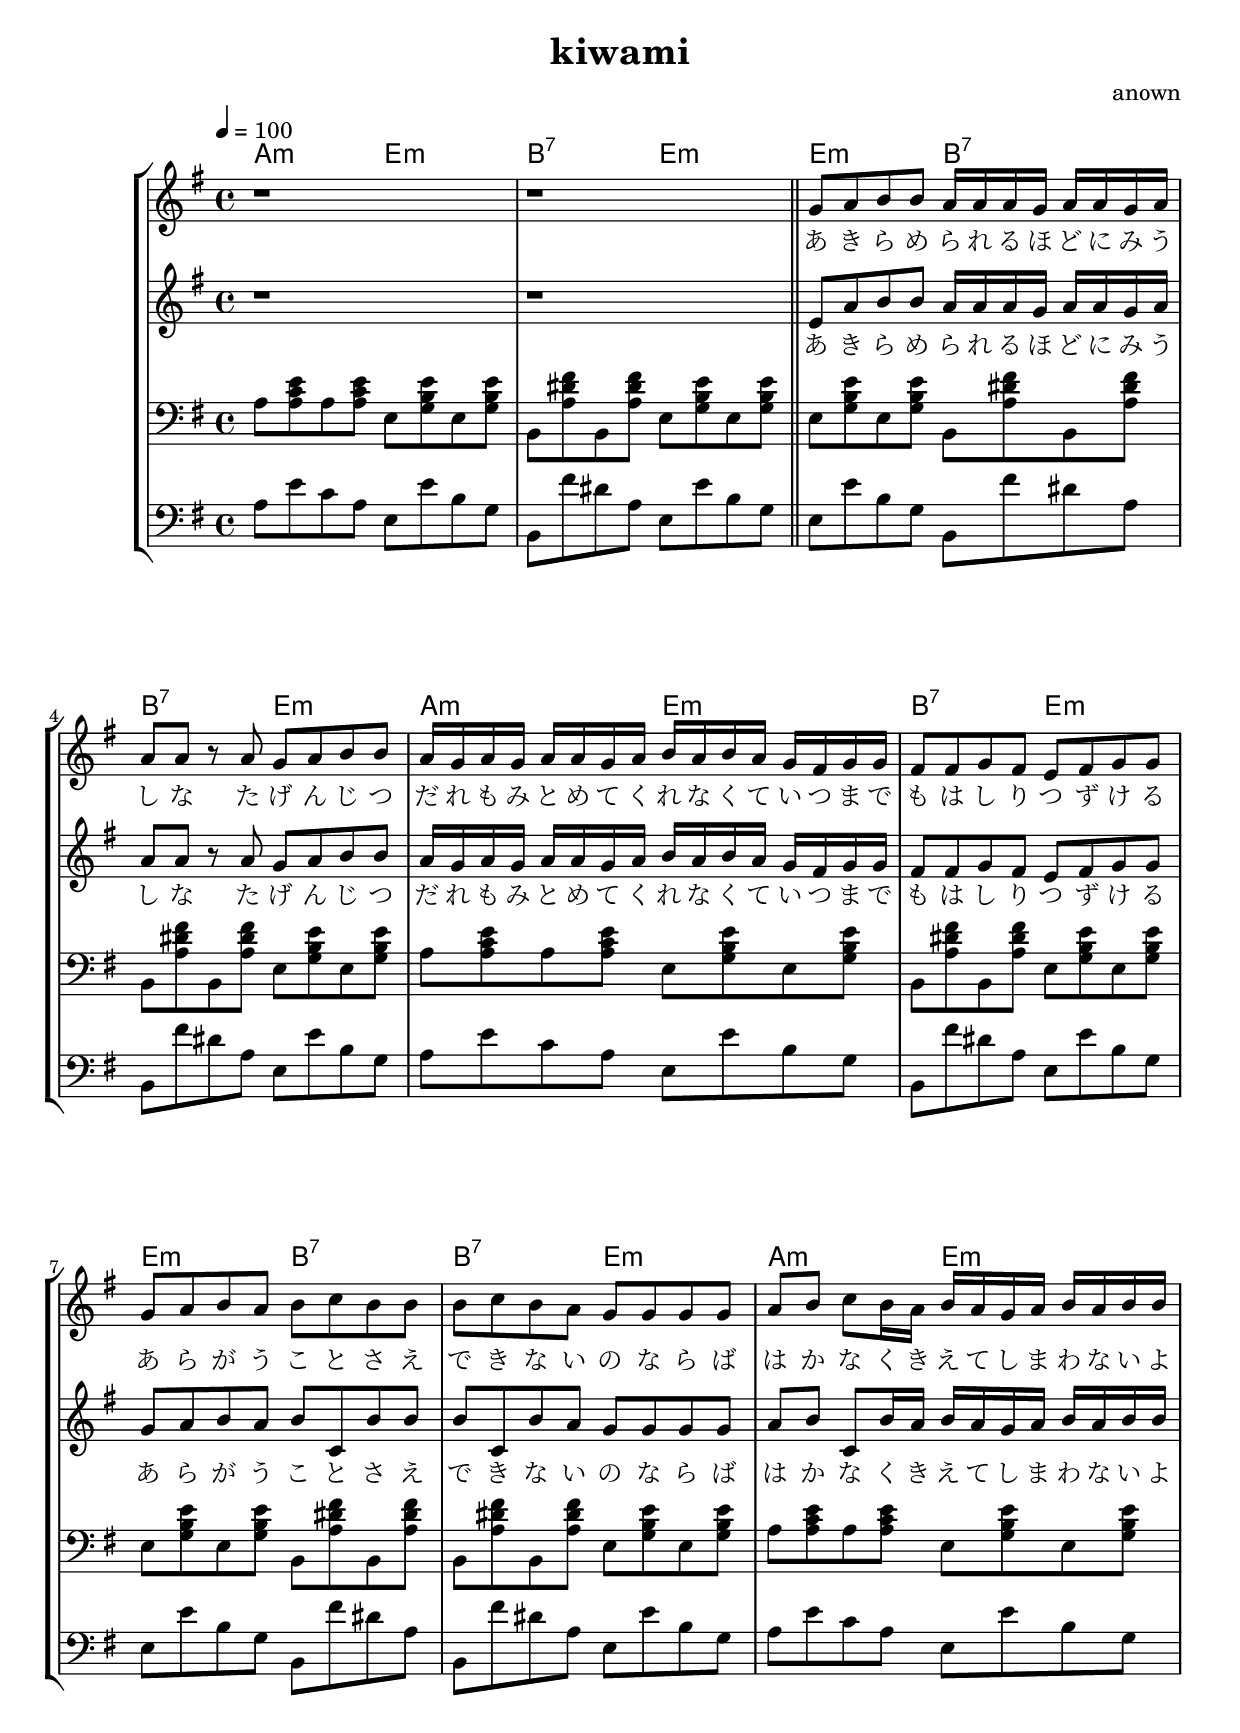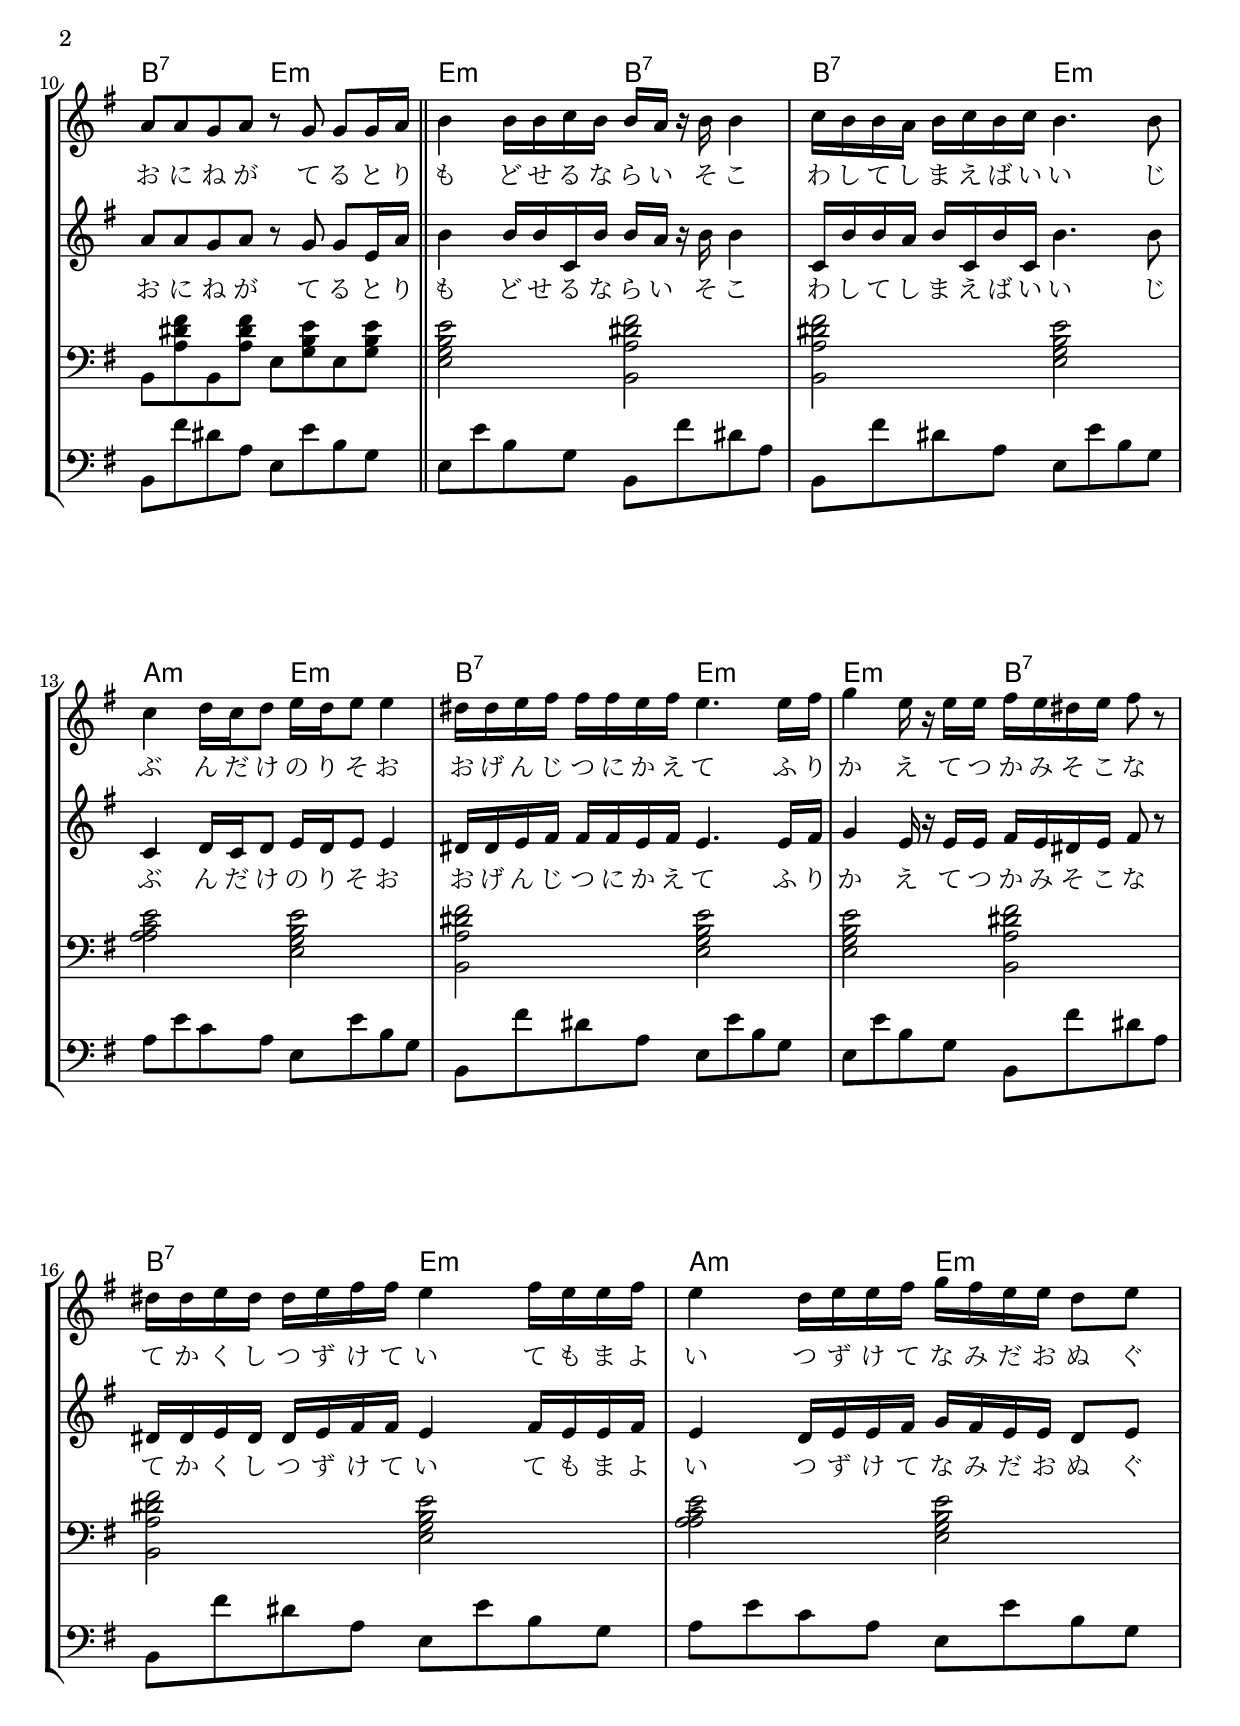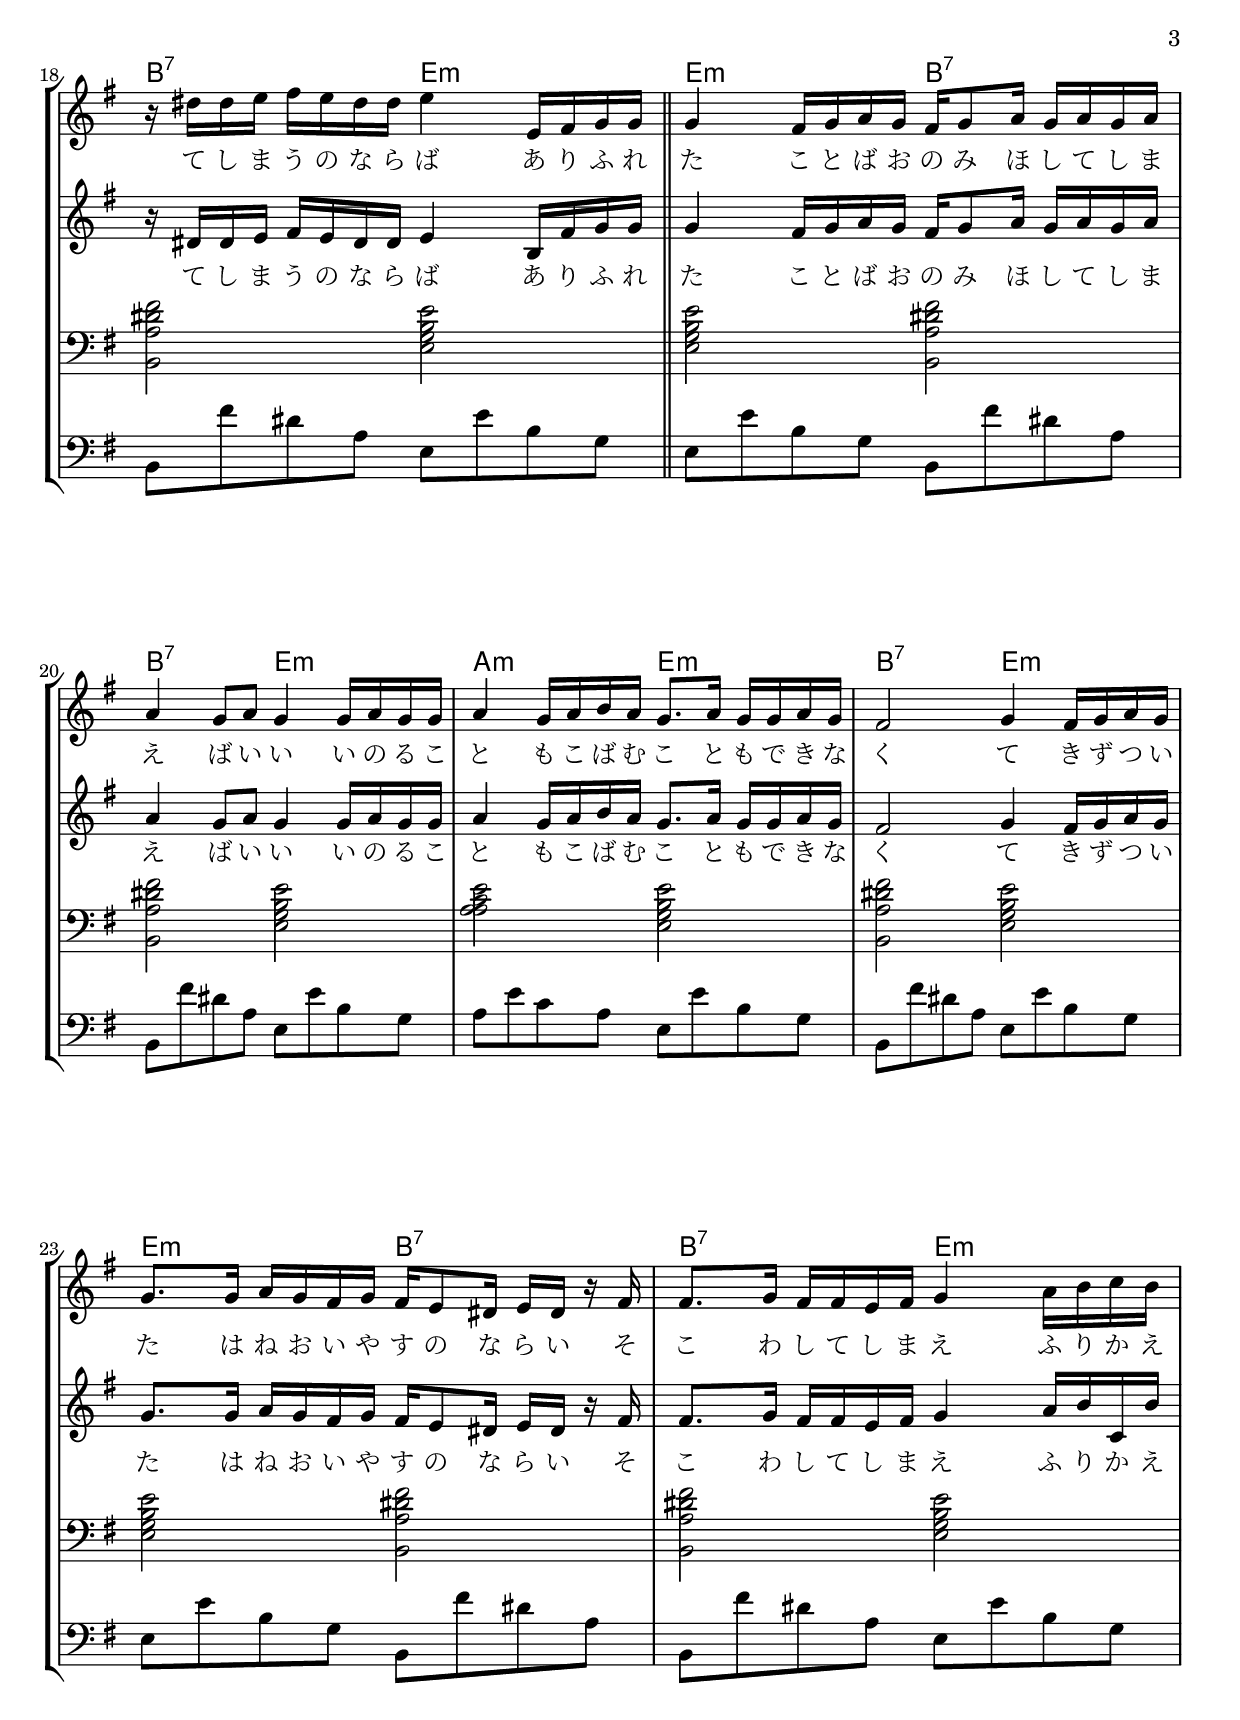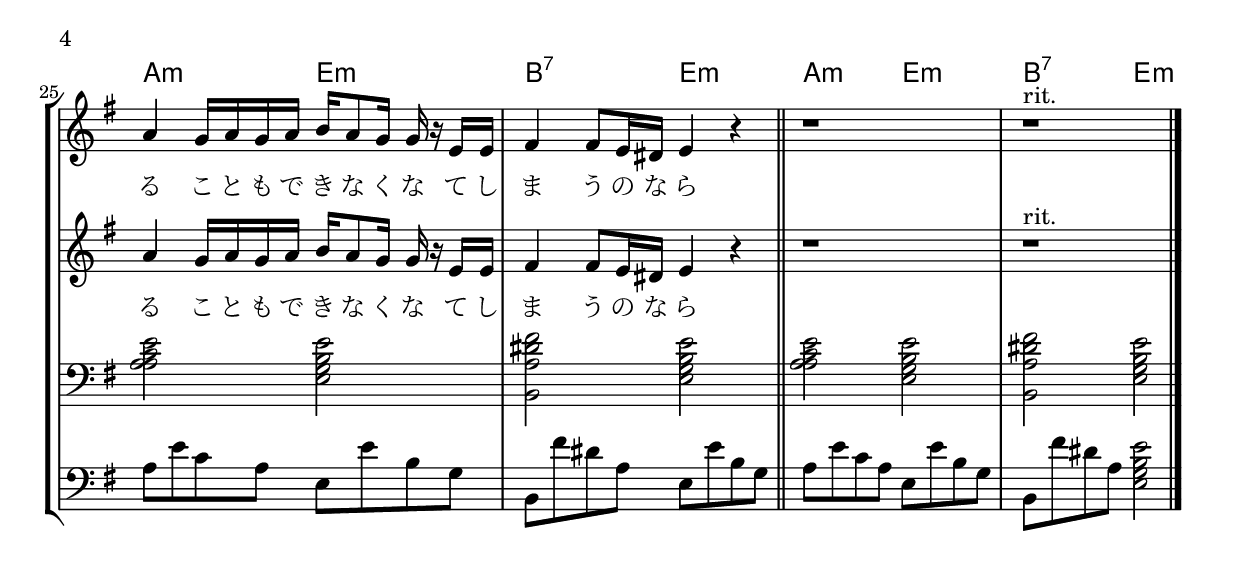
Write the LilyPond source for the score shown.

\version "2.12.1"

\header {
	title = \markup {kiwami}
	composer = \markup \center-column {anown}
}

harmony = \chordmode {
	a2:m e:m b:7 e:m 

	e:m b:7 b:7 e:m a:m e:m b:7 e:m e:m b:7 b:7 e:m a:m e:m b:7 e:m 

	e:m b:7 b:7 e:m a:m e:m b:7 e:m e:m b:7 b:7 e:m a:m e:m b:7 e:m 

	e:m b:7 b:7 e:m a:m e:m b:7 e:m e:m b:7 b:7 e:m a:m e:m b:7 e:m 

	a:m e:m b:7 e:m 
}

melody = {
	\key g \major
	\tempo 4 = 100
	r1 | r1   
	\set Staff.midiInstrument = #"fss0.35"
	g'8  a'8  b'8  b'8  a'16  a'16  a'16  g'16  a'16  a'16  g'16  a'16 
	a'8  a'8  r8  a'8  g'8  a'8  b'8  b'8 
	a'16  g'16  a'16  g'16  a'16  a'16  g'16  a'16  b'16  a'16  b'16  a'16  g'16  fis'16  g'16  g'16 
	fis'8  fis'8  g'8  fis'8  e'8  fis'8  g'8  g'8 
	g'8  a'8  b'8  a'8  b'8  c''8  b'8  b'8 
	b'8  c''8  b'8  a'8  g'8  g'8  g'8  g'8 
	a'8  b'8  c''8  b'16  a'16  b'16  a'16  g'16  a'16  b'16  a'16  b'16  b'16 
	a'8  a'8  g'8  a'8  r8  g'8  g'8  	\set Staff.midiInstrument = #"mmi0.38"
	g'16  a'16 
	b'4  b'16  b'16  c''16  b'16  b'16  a'16  r16  b'16  b'4 
	c''16  b'16  b'16  a'16  b'16  c''16  b'16  c''16  b'4.  b'8 
	c''4  d''16  c''16  d''8  e''16  d''16  e''8  e''4 
	dis''16  dis''16  e''16  fis''16  fis''16  fis''16  e''16  fis''16  e''4.  e''16  fis''16 
	g''4  e''16  r16  e''16  e''16  fis''16  e''16  dis''16  e''16  fis''8  r8 
	dis''16  dis''16  e''16  dis''16  dis''16  e''16  fis''16  fis''16  e''4  fis''16  e''16  e''16  fis''16 
	e''4  d''16  e''16  e''16  fis''16  g''16  fis''16  e''16  e''16  d''8  e''8 
	r16  dis''16  dis''16  e''16  fis''16  e''16  dis''16  dis''16  e''4  	\set Staff.midiInstrument = #"fss0.35"
	e'16  fis'16  g'16  g'16 
	g'4  fis'16  g'16  a'16  g'16  fis'16  g'8  a'16  g'16  a'16  g'16  a'16 
	a'4  g'8  a'8  g'4  g'16  a'16  g'16  g'16 
	a'4  g'16  a'16  b'16  a'16  g'8.  a'16  g'16  g'16  a'16  g'16 
	fis'2  g'4  fis'16  g'16  a'16  g'16 
	g'8.  g'16  a'16  g'16  fis'16  g'16  fis'16  e'8  dis'16  e'16  dis'16  r16  fis'16 
	fis'8.  g'16  fis'16  fis'16  e'16  fis'16  g'4  a'16  b'16  c''16  b'16 
	a'4  g'16  a'16  g'16  a'16  b'16  a'8  g'16  g'16  r16  e'16  e'16 
	fis'4  fis'8  e'16  dis'16  e'4  	r4 	r1 | r1^"rit." \bar "|."
}

words = \lyricmode {
	
	あ  き  ら  め  ら  れ  る  ほ  ど  に  み  う  し  な  た  げ  ん  じ  つ  だ  れ  も  み  と  め  て  く  れ  な  く  て  い  つ  ま  で  も  は  し  り  つ  ず  け  る  あ  ら  が  う  こ  と  さ  え  で  き  な  い  の  な  ら  ば  は  か  な  く  き  え  て  し  ま  わ  な  い  よ  お  に  ね  が  て  る  
	と  り  も  ど  せ  る  な  ら  い  そ  こ  わ  し  て  し  ま  え  ば  い  い  じ  ぶ  ん  だ  け  の  り  そ  お  お  げ  ん  じ  つ  に  か  え  て  ふ  り  か  え  て  つ  か  み  そ  こ  な  て  か  く  し  つ  ず  け  て  い  て  も  ま  よ  い  つ  ず  け  て  な  み  だ  お  ぬ  ぐ  て  し  ま  う  の  な  ら  ば  
	あ  り  ふ  れ  た  こ  と  ば  お  の  み  ほ  し  て  し  ま  え  ば  い  い  い  の  る  こ  と  も  こ  ば  む  こ  と  も  で  き  な  く  て  き  ず  つ  い  た  は  ね  お  い  や  す  の  な  ら  い  そ  こ  わ  し  て  し  ま  え  ふ  り  か  え  る  こ  と  も  で  き  な  く  な  て  し  ま  う  の  な  ら  
	
}

secondmelody = {
	\key g \major
	\tempo 4 = 100
	r1 | r1   
	\set Staff.midiInstrument = #"fss0.35"
	e'8  a'8  b'8  b'8  a'16  a'16  a'16  g'16  a'16  a'16  g'16  a'16 
	a'8  a'8  r8  a'8  g'8  a'8  b'8  b'8 
	a'16  g'16  a'16  g'16  a'16  a'16  g'16  a'16  b'16  a'16  b'16  a'16  g'16  fis'16  g'16  g'16 
	fis'8  fis'8  g'8  fis'8  e'8  fis'8  g'8  g'8 
	g'8  a'8  b'8  a'8  b'8  c'8  b'8  b'8 
	b'8  c'8  b'8  a'8  g'8  g'8  g'8  g'8 
	a'8  b'8  c'8  b'16  a'16  b'16  a'16  g'16  a'16  b'16  a'16  b'16  b'16 
	a'8  a'8  g'8  a'8  r8  g'8  g'8  	\set Staff.midiInstrument = #"mmi0.38"
	e'16  a'16 
	b'4  b'16  b'16  c'16  b'16  b'16  a'16  r16  b'16  b'4 
	c'16  b'16  b'16  a'16  b'16  c'16  b'16  c'16  b'4.  b'8 
	c'4  d'16  c'16  d'8  e'16  d'16  e'8  e'4 
	dis'16  dis'16  e'16  fis'16  fis'16  fis'16  e'16  fis'16  e'4.  e'16  fis'16 
	g'4  e'16  r16  e'16  e'16  fis'16  e'16  dis'16  e'16  fis'8  r8 
	dis'16  dis'16  e'16  dis'16  dis'16  e'16  fis'16  fis'16  e'4  fis'16  e'16  e'16  fis'16 
	e'4  d'16  e'16  e'16  fis'16  g'16  fis'16  e'16  e'16  d'8  e'8 
	r16  dis'16  dis'16  e'16  fis'16  e'16  dis'16  dis'16  e'4  	\set Staff.midiInstrument = #"fss0.35"
	b16  fis'16  g'16  g'16 
	g'4  fis'16  g'16  a'16  g'16  fis'16  g'8  a'16  g'16  a'16  g'16  a'16 
	a'4  g'8  a'8  g'4  g'16  a'16  g'16  g'16 
	a'4  g'16  a'16  b'16  a'16  g'8.  a'16  g'16  g'16  a'16  g'16 
	fis'2  g'4  fis'16  g'16  a'16  g'16 
	g'8.  g'16  a'16  g'16  fis'16  g'16  fis'16  e'8  dis'16  e'16  dis'16  r16  fis'16 
	fis'8.  g'16  fis'16  fis'16  e'16  fis'16  g'4  a'16  b'16  c'16  b'16 
	a'4  g'16  a'16  g'16  a'16  b'16  a'8  g'16  g'16  r16  e'16  e'16 
	fis'4  fis'8  e'16  dis'16  e'4  	r4 	r1 | r1^"rit." \bar "|."
}

secondwords = \lyricmode {
	
	あ  き  ら  め  ら  れ  る  ほ  ど  に  み  う  し  な  た  げ  ん  じ  つ  だ  れ  も  み  と  め  て  く  れ  な  く  て  い  つ  ま  で  も  は  し  り  つ  ず  け  る  あ  ら  が  う  こ  と  さ  え  で  き  な  い  の  な  ら  ば  は  か  な  く  き  え  て  し  ま  わ  な  い  よ  お  に  ね  が  て  る  
	と  り  も  ど  せ  る  な  ら  い  そ  こ  わ  し  て  し  ま  え  ば  い  い  じ  ぶ  ん  だ  け  の  り  そ  お  お  げ  ん  じ  つ  に  か  え  て  ふ  り  か  え  て  つ  か  み  そ  こ  な  て  か  く  し  つ  ず  け  て  い  て  も  ま  よ  い  つ  ず  け  て  な  み  だ  お  ぬ  ぐ  て  し  ま  う  の  な  ら  ば  
	あ  り  ふ  れ  た  こ  と  ば  お  の  み  ほ  し  て  し  ま  え  ば  い  い  い  の  る  こ  と  も  こ  ば  む  こ  と  も  で  き  な  く  て  き  ず  つ  い  た  は  ね  お  い  や  す  の  な  ら  い  そ  こ  わ  し  て  し  ま  え  ふ  り  か  え  る  こ  と  も  で  き  な  く  な  て  し  ま  う  の  な  ら  
	
}

tempochange = {
	\tempo 4 = 100
	r1 | r1 \bar "||"
	\tempo 4 = 100
	r1 | r1 | r1 | r1 | r1 | r1 | r1 | r1 \bar "||"
	\tempo 4 = 100
	r1 | r1 | r1 | r1 | r1 | r1 | r1 | r1 \bar "||"
	\tempo 4 = 100
	r1 | r1 | r1 | r1 | r1 | r1 | r1 | r1 \bar "||"
	\tempo 4 = 100
	r1 | \tempo 4 = 75 r2 \tempo 4 = 66 r2 \bar "|."
}

mainacc = {
	\clef bass
	\set Staff.midiInstrument = #"String Ensemble 1"
	\key g \major
	\tempo 4 = 100
	a8 <a c' e'> a <a c' e'>
	e8 <g b e'> e <g b e'>
	b,8 <a dis' fis'> b, <a dis' fis'>
	e8 <g b e'> e <g b e'>
	\bar "||"

	\set Staff.midiInstrument = #"Tremolo Strings"
	e8 <g b e'> e <g b e'>
	b,8 <a dis' fis'> b, <a dis' fis'>
	b,8 <a dis' fis'> b, <a dis' fis'>
	e8 <g b e'> e <g b e'>
	a8 <a c' e'> a <a c' e'>
	e8 <g b e'> e <g b e'>
	b,8 <a dis' fis'> b, <a dis' fis'>
	e8 <g b e'> e <g b e'>
	e8 <g b e'> e <g b e'>
	b,8 <a dis' fis'> b, <a dis' fis'>
	b,8 <a dis' fis'> b, <a dis' fis'>
	e8 <g b e'> e <g b e'>
	a8 <a c' e'> a <a c' e'>
	e8 <g b e'> e <g b e'>
	b,8 <a dis' fis'> b, <a dis' fis'>
	e8 <g b e'> e <g b e'>
	\bar "||"

	\set Staff.midiInstrument = #"Violin"
	<e g b e'>2
	<b, a dis' fis'>2
	<b, a dis' fis'>2
	<e g b e'>2
	<a a c' e'>2
	<e g b e'>2
	<b, a dis' fis'>2
	<e g b e'>2
	<e g b e'>2
	<b, a dis' fis'>2
	<b, a dis' fis'>2
	<e g b e'>2
	<a a c' e'>2
	<e g b e'>2
	<b, a dis' fis'>2
	<e g b e'>2
	\bar "||"

	\set Staff.midiInstrument = #"Violin"
	<e g b e'>2
	<b, a dis' fis'>2
	<b, a dis' fis'>2
	<e g b e'>2
	<a a c' e'>2
	<e g b e'>2
	<b, a dis' fis'>2
	<e g b e'>2
	<e g b e'>2
	<b, a dis' fis'>2
	<b, a dis' fis'>2
	<e g b e'>2
	<a a c' e'>2
	<e g b e'>2
	<b, a dis' fis'>2
	<e g b e'>2
	\bar "||"

	\set Staff.midiInstrument = #"String Ensemble 1"
	<a a c' e'>2
	<e g b e'>2
	<b, a dis' fis'>2
	<e g b e'>2
	\bar "|."
}

subacc = {
	\clef bass
	\set Staff.midiInstrument = #"Acoustic Bass"
	\key g \major
	\tempo 4 = 100
	a8 e' c' a
	e8 e' b g
	b,8 fis' dis' a
	e8 e' b g
	\bar "||"

	\set Staff.midiInstrument = #"Acoustic Bass"
	e8 e' b g
	b,8 fis' dis' a
	b,8 fis' dis' a
	e8 e' b g
	a8 e' c' a
	e8 e' b g
	b,8 fis' dis' a
	e8 e' b g
	e8 e' b g
	b,8 fis' dis' a
	b,8 fis' dis' a
	e8 e' b g
	a8 e' c' a
	e8 e' b g
	b,8 fis' dis' a
	e8 e' b g
	\bar "||"

	\set Staff.midiInstrument = #"Electric Bass (finger)"
	e8 e' b g
	b,8 fis' dis' a
	b,8 fis' dis' a
	e8 e' b g
	a8 e' c' a
	e8 e' b g
	b,8 fis' dis' a
	e8 e' b g
	e8 e' b g
	b,8 fis' dis' a
	b,8 fis' dis' a
	e8 e' b g
	a8 e' c' a
	e8 e' b g
	b,8 fis' dis' a
	e8 e' b g
	\bar "||"

	\set Staff.midiInstrument = #"Acoustic Bass"
	e8 e' b g
	b,8 fis' dis' a
	b,8 fis' dis' a
	e8 e' b g
	a8 e' c' a
	e8 e' b g
	b,8 fis' dis' a
	e8 e' b g
	e8 e' b g
	b,8 fis' dis' a
	b,8 fis' dis' a
	e8 e' b g
	a8 e' c' a
	e8 e' b g
	b,8 fis' dis' a
	e8 e' b g
	\bar "||"

	\set Staff.midiInstrument = #"Acoustic Bass"
	a8 e' c' a
	e8 e' b g
	b,8 fis' dis' a
	<e g b e'>2
	\bar "|."
}

percA = {
	\drummode {
	hh4 hh8 hh2 r8  |\times 16/32{ hh2 hh8. hh1 r4 r16 } \bar "||"
	hh8 hh8 hh8 hh8 hh8 hh8 hh8 hh8  |hh8 hh8 hh8 hh8 hh4 hh8 hh8  |hh8 hh8 hh8 hh8 hh8 hh8 hh8 hh8  |hh8 hh8 hh8 hh2 r8  |hh8 hh8 hh8 hh8 hh8 hh8 hh8 hh8  |hh8 hh8 hh8 hh8 hh4 hh8 hh8  |hh8 hh8 hh8 hh8 hh8 hh8 hh8 hh8  |r8 hh2. r8  \bar "||"
	hh8 hh8 hh8 hh8 hh8 hh8 hh8 hh8  |hh8 hh8 hh8 hh8 hh4 hh8 hh8  |hh8 hh8 hh8 hh8 hh8 hh8 hh8 hh8  |hh8 hh8 hh8 hh2 r8  |hh8 hh8 hh8 hh8 hh8 hh8 hh8 hh8  |hh8 hh8 hh8 hh8 hh4 hh8 hh8  |hh8 hh8 hh8 hh8 hh8 hh8 hh8 hh8  |r8 hh2. r8  \bar "||"
	hh8 hh8 hh8 hh8 hh8 hh8 hh8 hh8  |hh8 hh8 hh8 hh8 hh4 hh8 hh8  |hh8 hh8 hh8 hh8 hh8 hh8 hh8 hh8  |hh8 hh8 hh8 hh2 r8  |hh8 hh8 hh8 hh8 hh8 hh8 hh8 hh8  |hh8 hh8 hh8 hh8 hh4 hh8 hh8  |hh8 hh8 hh8 hh8 hh8 hh8 hh8 hh8  |r8 hh2. r8  \bar "||"
	hh4 hh8 hh2 r8  |\times 16/32{ hh2 hh8. hh1 r4 r16 } \bar "|."
	}
}

percB = {
	\drummode {
	r16 hhp8 hhp8 hhp2 r8.  |\times 16/32{ r8 hhp4 hhp4 hhp8 hhp1 r4 } \bar "||"
	r4 sn8. sn8 sn8. sn8. sn16  |r4 sn8. sn8 sn8. sn4  |r4 sn8. sn8 sn8. sn8. sn16  |r8 sn8 sn4 sn8 sn16 sn8 sn8 sn16  |r4 sn8. sn8 sn8. sn8. sn16  |r4 sn8. sn8 sn8. sn4  |r4 sn8. sn8 sn8. sn8. sn16  |r4 sn2 sn4  \bar "||"
	r4 sn8. sn8 sn8. sn8. sn16  |r4 sn8. sn8 sn8. sn4  |r4 sn8. sn8 sn8. sn8. sn16  |r8 sn8 sn4 sn8 sn16 sn8 sn8 sn16  |r4 sn8. sn8 sn8. sn8. sn16  |r4 sn8. sn8 sn8. sn4  |r4 sn8. sn8 sn8. sn8. sn16  |r4 sn2 sn4  \bar "||"
	r4 sn8. sn8 sn8. sn8. sn16  |r4 sn8. sn8 sn8. sn4  |r4 sn8. sn8 sn8. sn8. sn16  |r8 sn8 sn4 sn8 sn16 sn8 sn8 sn16  |r4 sn8. sn8 sn8. sn8. sn16  |r4 sn8. sn8 sn8. sn4  |r4 sn8. sn8 sn8. sn8. sn16  |r4 sn2 sn4  \bar "||"
	r16 hhp8 hhp8 hhp2 r8.  |\times 16/32{ r8 hhp4 hhp4 hhp8 hhp1 r4 } \bar "|."
	}
}

percC = {
	\drummode {
	r1  |\times 16/32{ r1 r2 hho2 } \bar "||"
	bd8 bd4 bd2 bd8  |bd8 bd2 bd4.  |bd8 bd4 bd2 bd8  |bd4 r16 bd8. bd2  |bd8 bd4 bd2 bd8  |bd8 bd2 bd4.  |bd8 bd4 bd2 bd8  |bd8 bd4. bd4. bd8  \bar "||"
	bd8 bd4 bd2 bd8  |bd8 bd2 bd4.  |bd8 bd4 bd2 bd8  |bd4 r16 bd8. bd2  |bd8 bd4 bd2 bd8  |bd8 bd2 bd4.  |bd8 bd4 bd2 bd8  |bd8 bd4. bd4. bd8  \bar "||"
	bd8 bd4 bd2 bd8  |bd8 bd2 bd4.  |bd8 bd4 bd2 bd8  |bd4 r16 bd8. bd2  |bd8 bd4 bd2 bd8  |bd8 bd2 bd4.  |bd8 bd4 bd2 bd8  |bd8 bd4. bd4. bd8  \bar "||"
	r1  |\times 16/32{ r1 r2 hho2 } \bar "|."
	}
}

percD = {
	\drummode {
	bd8. bd8. bd2 bd8  |\times 16/32{ bd4. bd4. bd8 bd2 r8 bd2 } \bar "||"
	r1  |r2 r8 hho4.  |r1  |r4. r16 hho2 r16  |r1  |r2 r8 hho4.  |r1  |r4. r16 hho2 r16  \bar "||"
	r1  |r2 r8 hho4.  |r1  |r4. r16 hho2 r16  |r1  |r2 r8 hho4.  |r1  |r4. r16 hho2 r16  \bar "||"
	r1  |r2 r8 hho4.  |r1  |r4. r16 hho2 r16  |r1  |r2 r8 hho4.  |r1  |r4. r16 hho2 r16  \bar "||"
	bd8. bd8. bd2 bd8  |\times 16/32{ bd4. bd4. bd8 bd2 r8 bd2 } \bar "|."
	}
}

percE = {
	\drummode {
	r2 ss2  |\times 16/32{ r1 ss1 } \bar "||"
	r1 |r1 |r1 |r1 |r1 |r1 |r1 |cymc1  \bar "||"
	r1 |r1 |r1 |r1 |r1 |r1 |r1 |cymc1  \bar "||"
	r1 |r1 |r1 |r1 |r1 |r1 |r1 |cymc1  \bar "||"
	r2 ss2  |\times 16/32{ r1 ss1 } \bar "|."
	}
}

percF = {
	\drummode {
	r1 |\times 16/32{ r1 sn4 sn8 sn2 r8 } \bar "||"
	r1 |r1 |r1 |r1 |r1 |r1 |r1 |r4 r16 tommh16 tommh4. tommh4  \bar "||"
	r1 |r1 |r1 |r1 |r1 |r1 |r1 |r4 r16 tommh16 tommh4. tommh4  \bar "||"
	r1 |r1 |r1 |r1 |r1 |r1 |r1 |r4 r16 tommh16 tommh4. tommh4  \bar "||"
	r1 |\times 16/32{ r1 sn4 sn8 sn2 r8 } \bar "|."
	}
}

percG = {
	\drummode {
	r1 |r1 \bar "||"
	r1 |r1 |r1 |r1 |r1 |r1 |r1 |r4. r16 tomml4. tomml8.  \bar "||"
	r1 |r1 |r1 |r1 |r1 |r1 |r1 |r4. r16 tomml4. tomml8.  \bar "||"
	r1 |r1 |r1 |r1 |r1 |r1 |r1 |r4. r16 tomml4. tomml8.  \bar "||"
	r1 |r1 \bar "|."
	}
}

percH = {
	\drummode {
	r1 |\times 16/32{ r1 r2 r8 tommh4. } \bar "||"
	r1 |r1 |r1 |r1 |r1 |r1 |r1 |r2 r16 toml8 toml4 r16  \bar "||"
	r1 |r1 |r1 |r1 |r1 |r1 |r1 |r2 r16 toml8 toml4 r16  \bar "||"
	r1 |r1 |r1 |r1 |r1 |r1 |r1 |r2 r16 toml8 toml4 r16  \bar "||"
	r1 |\times 16/32{ r1 r2 r8 tommh4. } \bar "|."
	}
}

percI = {
	\drummode {
	r1 |\times 16/32{ r1 r2. tomfh4 } \bar "||"
	r1 |r1 |r1 |r1 |r1 |r1 |r1 |r2 r8 tomfh4 tomfh8  \bar "||"
	r1 |r1 |r1 |r1 |r1 |r1 |r1 |r2 r8 tomfh4 tomfh8  \bar "||"
	r1 |r1 |r1 |r1 |r1 |r1 |r1 |r2 r8 tomfh4 tomfh8  \bar "||"
	r1 |\times 16/32{ r1 r2. tomfh4 } \bar "|."
	}
}

\score {
	<<
		\new StaffGroup <<
			\new ChordNames {\harmony}
			\new Voice = "melody" {\melody}
			\new Lyrics \lyricsto "melody" \words
			\new Voice = "secondmelody" {\secondmelody}
			\new Lyrics \lyricsto "secondmelody" \secondwords
			\new Staff = "mainacc" {\mainacc}
			\new Staff = "subacc" {\subacc}
		>>
	>>
	\layout { }
}
